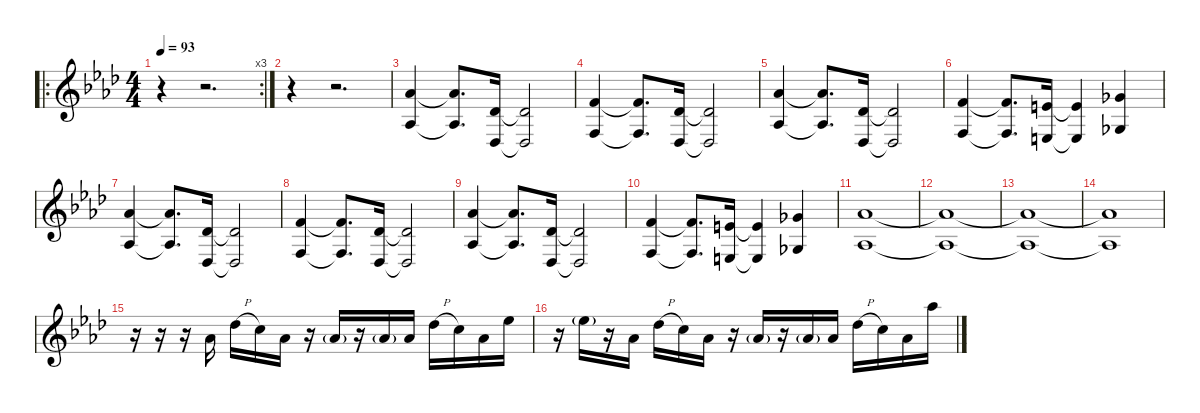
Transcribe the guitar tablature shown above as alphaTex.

\defaultSystemsLayout 4
\hideDynamics
\bracketExtendMode nobrackets
\singleTrackTrackNamePolicy hidden
\multiTrackTrackNamePolicy hidden
\firstSystemTrackNameMode fullname
\firstSystemTrackNameOrientation horizontal
\otherSystemsTrackNameOrientation horizontal
\track ("Synth2" "vln.") {instrument stringensemble1}
\staff {score}
\tuning (E4 C4 G3 C3 G2 C2)
\ro
\rc 3
\ts (4 4)
\beaming (8 2 2 2 2)
\tempo 93
\clef g2
\ks ab
r.4{dy f instrument stringensemble1 beam Down} r.2{d beam Down} |
r.4{beam Down} r.2{d beam Down} |
(4.1{acc b} 1.3{acc b}).4{beam Up} (4.1{t acc b} 1.3{t acc b}).8{d beam Up} (1.2{acc b} 1.4{acc b}).16{beam Up} (1.2{t acc b} 1.4{t acc b}).2{beam Up} |
(5.2{acc forcenatural} 5.4{acc forcenatural}).4{beam Up} (5.2{t acc forcenatural} 5.4{t acc forcenatural}).8{d beam Up} (6.3{acc b} 6.5{acc b}).16{beam Up} (6.3{t acc b} 6.5{t acc b}).2{beam Up} |
(8.2{acc b} 8.4{acc b}).4{beam Up} (8.2{t acc b} 8.4{t acc b}).8{d beam Up} (6.3{acc b} 6.5{acc b}).16{beam Up} (6.3{t acc b} 6.5{t acc b}).2{beam Up} |
(5.2{acc forcenatural} 5.4{acc forcenatural}).4{beam Up} (5.2{t acc forcenatural} 5.4{t acc forcenatural}).8{d beam Up} (4.2{acc forcenatural} 4.4{acc forcenatural}).16{beam Up} (4.2{t acc forcenatural} 4.4{t acc forcenatural}).4{beam Up} (6.2{acc b} 6.4{acc b}).4{beam Up} |
(8.2{acc b} 8.4{acc b}).4{beam Up} (8.2{t acc b} 8.4{t acc b}).8{d beam Up} (6.3{acc b} 6.5{acc b}).16{beam Up} (6.3{t acc b} 6.5{t acc b}).2{beam Up} |
(5.2{acc forcenatural} 5.4{acc forcenatural}).4{beam Up} (5.2{t acc forcenatural} 5.4{t acc forcenatural}).8{d beam Up} (6.3{acc b} 6.5{acc b}).16{beam Up} (6.3{t acc b} 6.5{t acc b}).2{beam Up} |
(8.2{acc b} 8.4{acc b}).4{beam Up} (8.2{t acc b} 8.4{t acc b}).8{d beam Up} (6.3{acc b} 6.5{acc b}).16{beam Up} (6.3{t acc b} 6.5{t acc b}).2{beam Up} |
(5.2{acc forcenatural} 5.4{acc forcenatural}).4{beam Up} (5.2{t acc forcenatural} 5.4{t acc forcenatural}).8{d beam Up} (4.2{acc forcenatural} 4.4{acc forcenatural}).16{beam Up} (4.2{t acc forcenatural} 4.4{t acc forcenatural}).4{beam Up} (6.2{acc b} 6.4{acc b}).4{beam Up} |
(8.2{acc b} 8.4{acc b}).1{beam Up} |
(8.2{t acc b} 8.4{t acc b}).1{beam Up} |
(8.2{t acc b} 8.4{t acc b}).1{beam Up} |
(8.2{t acc b} 8.4{t acc b}).1{beam Up} |
r.16{instrument celesta beam Down} r.16{beam Down} r.16{beam Down} 4.1{acc b}.16{beam Up} 9.1{h acc b}.16{beam Down} 8.1{acc forcenatural}.16{beam Down} 8.2{acc b}.16{beam Down} r.16{beam Down} 8.2{g acc b}.16{dy mf beam Up} r.16{beam Up} 8.2{g acc b}.16{beam Up} 8.2{acc b}.16{dy f beam Up} 9.1{h acc b}.16{beam Down} 8.1{acc forcenatural}.16{beam Down} 8.2{acc b}.16{beam Down} 11.1{acc b}.16{beam Down} |
r.16{beam Down} 11.1{g acc b}.16{dy mf beam Down} r.16{beam Down} 8.2{acc b}.16{dy f beam Down} 9.1{h acc b}.16{beam Down} 8.1{acc forcenatural}.16{beam Down} 8.2{acc b}.16{beam Down} r.16{beam Down} 8.2{g acc b}.16{dy mf beam Up} r.16{beam Up} 8.2{g acc b}.16{beam Up} 8.2{acc b}.16{dy f beam Up} 9.1{h acc b}.16{beam Down} 8.1{acc forcenatural}.16{beam Down} 8.2{acc b}.16{beam Down} 16.1{acc b}.16{beam Down}
